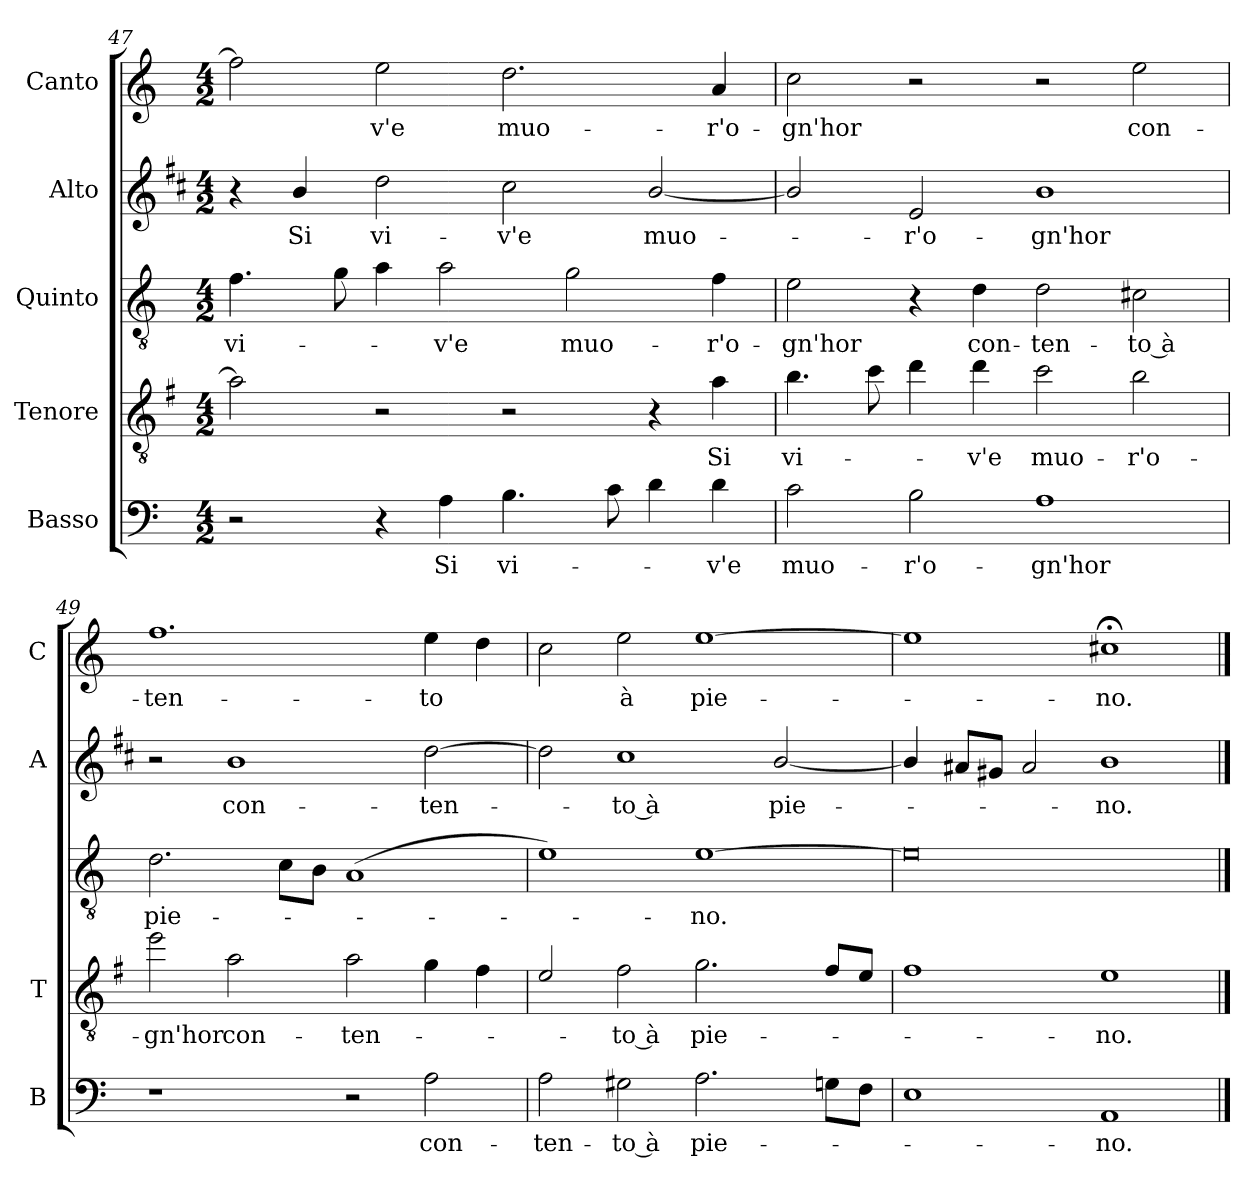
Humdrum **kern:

**kern	**text	**kern	**text	**kern	**text	**kern	**text	**kern	**text
*part5	*part5	*part4	*part4	*part3	*part3	*part2	*part2	*part1	*part1
*staff5	*staff5	*staff4	*staff4	*staff3	*staff3	*staff2	*staff2	*staff1	*staff1
*I"Basso	*	*I"Tenore	*	*I"Quinto	*	*I"Alto	*	*I"Canto	*
*I'B	*	*I'T	*	*	*	*I'A	*	*I'C	*
*clefF4	*	*clefGv2	*	*clefGv2	*	*clefG2	*	*clefG2	*
*	*	*ITrd4c7	*	*	*	*ITrd1c2	*	*	*
*k[]	*	*k[]	*	*k[]	*	*k[]	*	*k[]	*
*C:	*	*C:	*	*C:	*	*C:	*	*C:	*
*M4/2	*	*M4/2	*	*M4/2	*	*M4/2	*	*M4/2	*
=47	=47	=47	=47	=47	=47	=47	=47	=47	=47
!	!	!	!	!	!LO:LY:b	!	!	!	!
2r	.	2d\]	.	4.f\	vi-	4r	.	2ff\]	.
!	!	!	!	!	!	!	!LO:LY:b	!	!
.	.	.	.	.	.	4a/	Si	.	.
.	.	.	.	8g\	.	.	.	.	.
!	!	!	!	!	!	!	!LO:LY:b	!	!LO:LY:b
4r	.	2r	.	4a\	.	2cc\	vi-	2ee\	-v'e
!	!LO:LY:b	!	!	!	!LO:LY:b	!	!	!	!
4A\	Si	.	.	2a\	-v'e	.	.	.	.
!	!LO:LY:b	!	!	!	!	!	!LO:LY:b	!	!LO:LY:b
4.B\	vi-	2r	.	.	.	2b\	-v'e	2.dd\	muo-
!	!	!	!	!	!LO:LY:b	!	!	!	!
.	.	.	.	2g\	muo-	.	.	.	.
8c\	.	.	.	.	.	.	.	.	.
!	!	!	!	!	!	!	!LO:LY:b	!	!
4d\	.	4r	.	.	.	[2a/	muo-	.	.
!	!LO:LY:b	!	!LO:LY:b	!	!LO:LY:b	!	!	!	!LO:LY:b
4d\	-v'e	4d\	Si	4f\	-r'o-	.	.	4a/	-r'o-
!!LO:LB:g=z
=48	=48	=48	=48	=48	=48	=48	=48	=48	=48
!	!LO:LY:b	!	!LO:LY:b	!	!LO:LY:b	!	!	!	!LO:LY:b
2c\	muo-	4.e\	vi-	2e\	-gn'hor	2a/]	.	2cc\	-gn'hor
.	.	8f\	.	.	.	.	.	.	.
!	!LO:LY:b	!	!	!	!	!	!LO:LY:b	!	!
2B\	-r'o-	4g\	.	4r	.	2d/	-r'o-	2r	.
!	!	!	!LO:LY:b	!	!LO:LY:b	!	!	!	!
.	.	4g\	-v'e	4d\	con-	.	.	.	.
!	!LO:LY:b	!	!LO:LY:b	!	!LO:LY:b	!	!LO:LY:b	!	!
1A	-gn'hor	2f\	muo-	2d\	-ten-	1a	-gn'hor	2r	.
!	!	!	!LO:LY:b	!	!LO:LY:b	!	!	!	!LO:LY:b
.	.	2e\	-r'o-	2c#X\	-to à	.	.	2ee\	con-
=49	=49	=49	=49	=49	=49	=49	=49	=49	=49
!	!	!	!LO:LY:b	!	!LO:LY:b	!	!	!	!LO:LY:b
1r	.	2a\	-gn'hor	2.d\	pie-	2r	.	1.ff	-ten-
!	!	!	!LO:LY:b	!	!	!	!LO:LY:b	!	!
.	.	2d\	con-	.	.	1a	con-	.	.
.	.	.	.	8c\L	.	.	.	.	.
.	.	.	.	8B\J	.	.	.	.	.
!	!	!	!LO:LY:b	!	!	!	!	!	!
2r	.	2d\	-ten-	(>1A	.	.	.	.	.
!	!LO:LY:b	!	!	!	!	!	!LO:LY:b	!	!LO:LY:b
2A\	con-	4c\	.	.	.	[2cc\	-ten-	4ee\	-to
.	.	4B\	.	.	.	.	.	4dd\	.
=50	=50	=50	=50	=50	=50	=50	=50	=50	=50
!	!LO:LY:b	!	!	!	!	!	!	!	!
2A\	-ten-	2A/	.	1e)	.	2cc\]	.	2cc\	.
!	!LO:LY:b	!	!LO:LY:b	!	!	!	!LO:LY:b	!	!LO:LY:b
2G#X\	-to à	2B\	-to à	.	.	1b	-to à	2ee\	à
!	!LO:LY:b	!	!LO:LY:b	!	!LO:LY:b	!	!	!	!LO:LY:b
2.A\	pie-	2.c\	pie-	[1e	-no.	.	.	[1ee	pie-
!	!	!	!	!	!	!	!LO:LY:b	!	!
.	.	.	.	.	.	[2a/	pie-	.	.
8Gn\L	.	8B/L	.	.	.	.	.	.	.
8F\J	.	8A/J	.	.	.	.	.	.	.
=51	=51	=51	=51	=51	=51	=51	=51	=51	=51
1E	.	1B	.	0e]	.	4a/]	.	1ee]	.
.	.	.	.	.	.	8g#X/L	.	.	.
.	.	.	.	.	.	8f#X/J	.	.	.
.	.	.	.	.	.	2g#/	.	.	.
!	!LO:LY:b	!	!LO:LY:b	!	!	!	!LO:LY:b	!	!LO:LY:b
1AA	-no.	1A	-no.	.	.	1a	-no.	1cc#X;<	-no.
==	==	==	==	==	==	==	==	==	==
*-	*-	*-	*-	*-	*-	*-	*-	*-	*-
